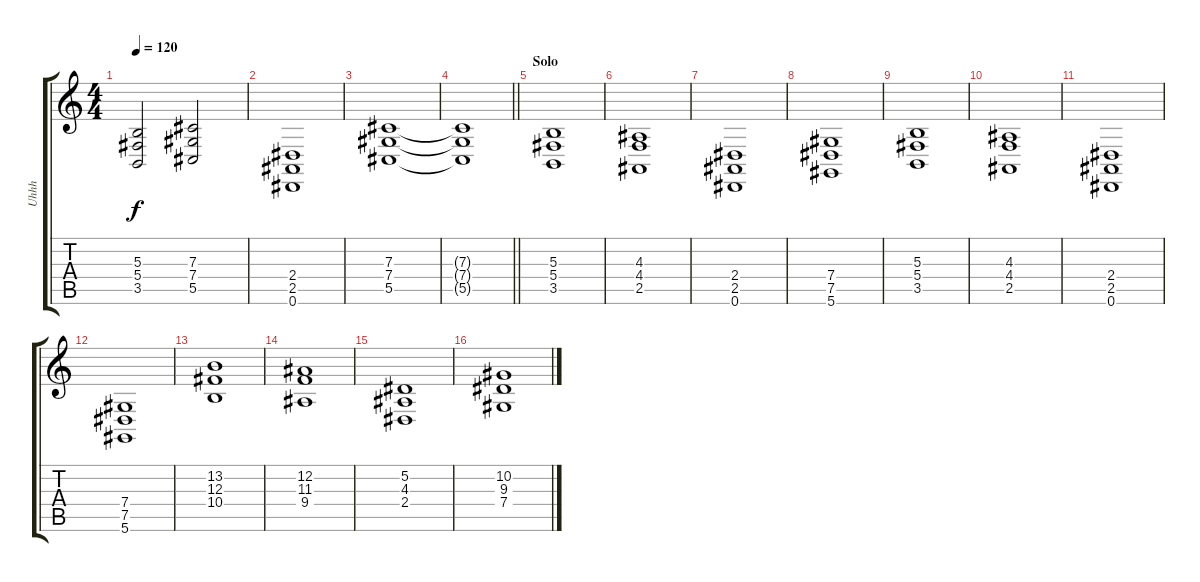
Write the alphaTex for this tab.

\track ("Uhhh" "Uhhh") {instrument synthstrings1}
\staff {score tabs}
\tuning (Eb4 Bb3 Gb3 Db3 Ab2 Eb2) {hide}
\ts (4 4)
\tempo 120
\clef g2
\ks c
(5.3{t} 5.4{t} 3.5{t}).2{dy f} (7.3 7.4 5.5).2 |
(2.4 2.5 0.6).1 |
(7.3 7.4 5.5).1 |
\barLineRight lightlight
(7.3{t} 7.4{t} 5.5{t}).1 |
\section ("" "Solo")
(5.3 5.4 3.5).1 |
(4.3 4.4 2.5).1 |
(2.4 2.5 0.6).1 |
(7.4 7.5 5.6).1 |
(5.3 5.4 3.5).1 |
(4.3 4.4 2.5).1 |
(2.4 2.5 0.6).1 |
(7.4 7.5 5.6).1 |
(13.2 12.3 10.4).1 |
(12.2 11.3 9.4).1 |
(5.2 4.3 2.4).1 |
(10.2 9.3 7.4).1
